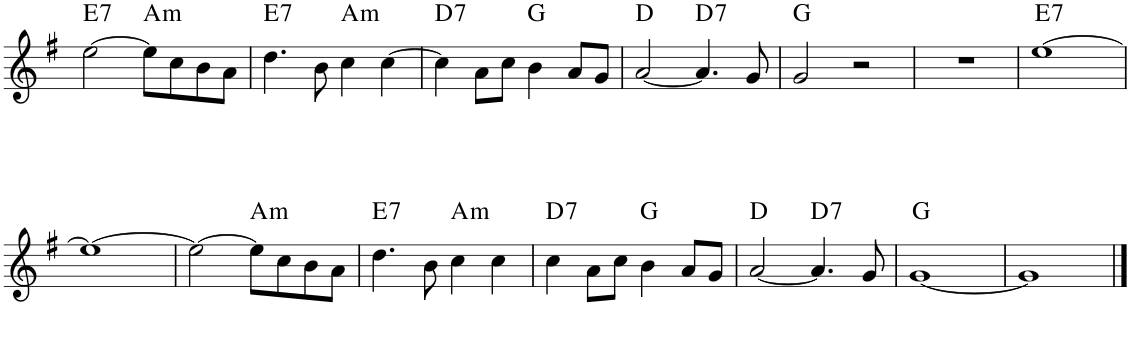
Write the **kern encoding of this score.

**kern	**harte
*part1	*part1
*staff1	*
*I"Piano	*
*I'Pno.	*
!!LO:PB:g=z
*clefG2	*
*k[f#]	*
*M4/4	*
=37	=37
!	!LO:H:kt=7
[2ee\	E:7
!	!LO:H:kt=m
8ee\L]	A:min
8cc\	.
8b\	.
8a\J	.
=38	=38
!	!LO:H:kt=7
4.dd\	E:7
8b\	.
!	!LO:H:kt=m
4cc\	A:min
[4cc\	.
=39	=39
!	!LO:H:kt=7
4cc\]	D:7
8a\L	.
8cc\J	.
4b\	G:maj
8a/L	.
8g/J	.
=40	=40
[2a/	D:maj
!	!LO:H:kt=7
4.a/]	D:7
8g/	.
=41	=41
2g/	G:maj
2r	.
=42	=42
1r	.
=43	=43
!	!LO:H:kt=7
[1ee	E:7
!!LO:LB:g=z
=44	=44
1ee_	.
=45	=45
2ee\_	.
!	!LO:H:kt=m
8ee\L]	A:min
8cc\	.
8b\	.
8a\J	.
=46	=46
!	!LO:H:kt=7
4.dd\	E:7
8b\	.
!	!LO:H:kt=m
4cc\	A:min
4cc\	.
=47	=47
!	!LO:H:kt=7
4cc\	D:7
8a\L	.
8cc\J	.
4b\	G:maj
8a/L	.
8g/J	.
=48	=48
[2a/	D:maj
!	!LO:H:kt=7
4.a/]	D:7
8g/	.
=49	=49
[1g	G:maj
=50	=50
1g]	.
==	==
*-	*-
